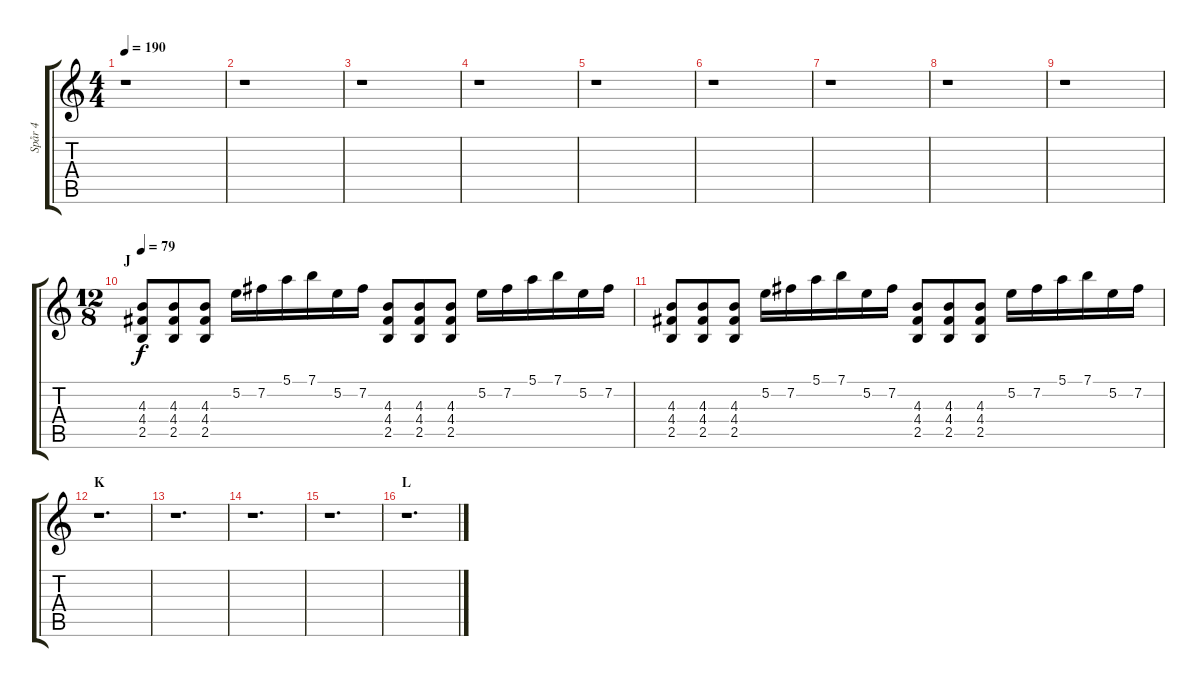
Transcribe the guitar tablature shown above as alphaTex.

\track ("Spår 4" "Spår 4") {instrument distortionguitar}
\staff {score tabs}
\tuning (E4 B3 G3 D3 A2 E2) {hide}
\ts (4 4)
\tempo 190
\clef g2
\ks c
r.1{dy f} |
r.1 |
r.1 |
r.1 |
r.1 |
r.1 |
r.1 |
r.1 |
r.1 |
\ts (12 8)
\section ("" "J")
\tempo 79
(4.3 4.4 2.5).8 (4.3 4.4 2.5).8 (4.3 4.4 2.5).8 5.2.16 7.2.16 5.1.16 7.1.16 5.2.16 7.2.16 (4.3 4.4 2.5).8 (4.3 4.4 2.5).8 (4.3 4.4 2.5).8 5.2.16 7.2.16 5.1.16 7.1.16 5.2.16 7.2.16 |
(4.3 4.4 2.5).8 (4.3 4.4 2.5).8 (4.3 4.4 2.5).8 5.2.16 7.2.16 5.1.16 7.1.16 5.2.16 7.2.16 (4.3 4.4 2.5).8 (4.3 4.4 2.5).8 (4.3 4.4 2.5).8 5.2.16 7.2.16 5.1.16 7.1.16 5.2.16 7.2.16 |
\section ("" "K")
r.1{d} |
r.1{d} |
r.1{d} |
r.1{d} |
\section ("" "L")
r.1{d}
